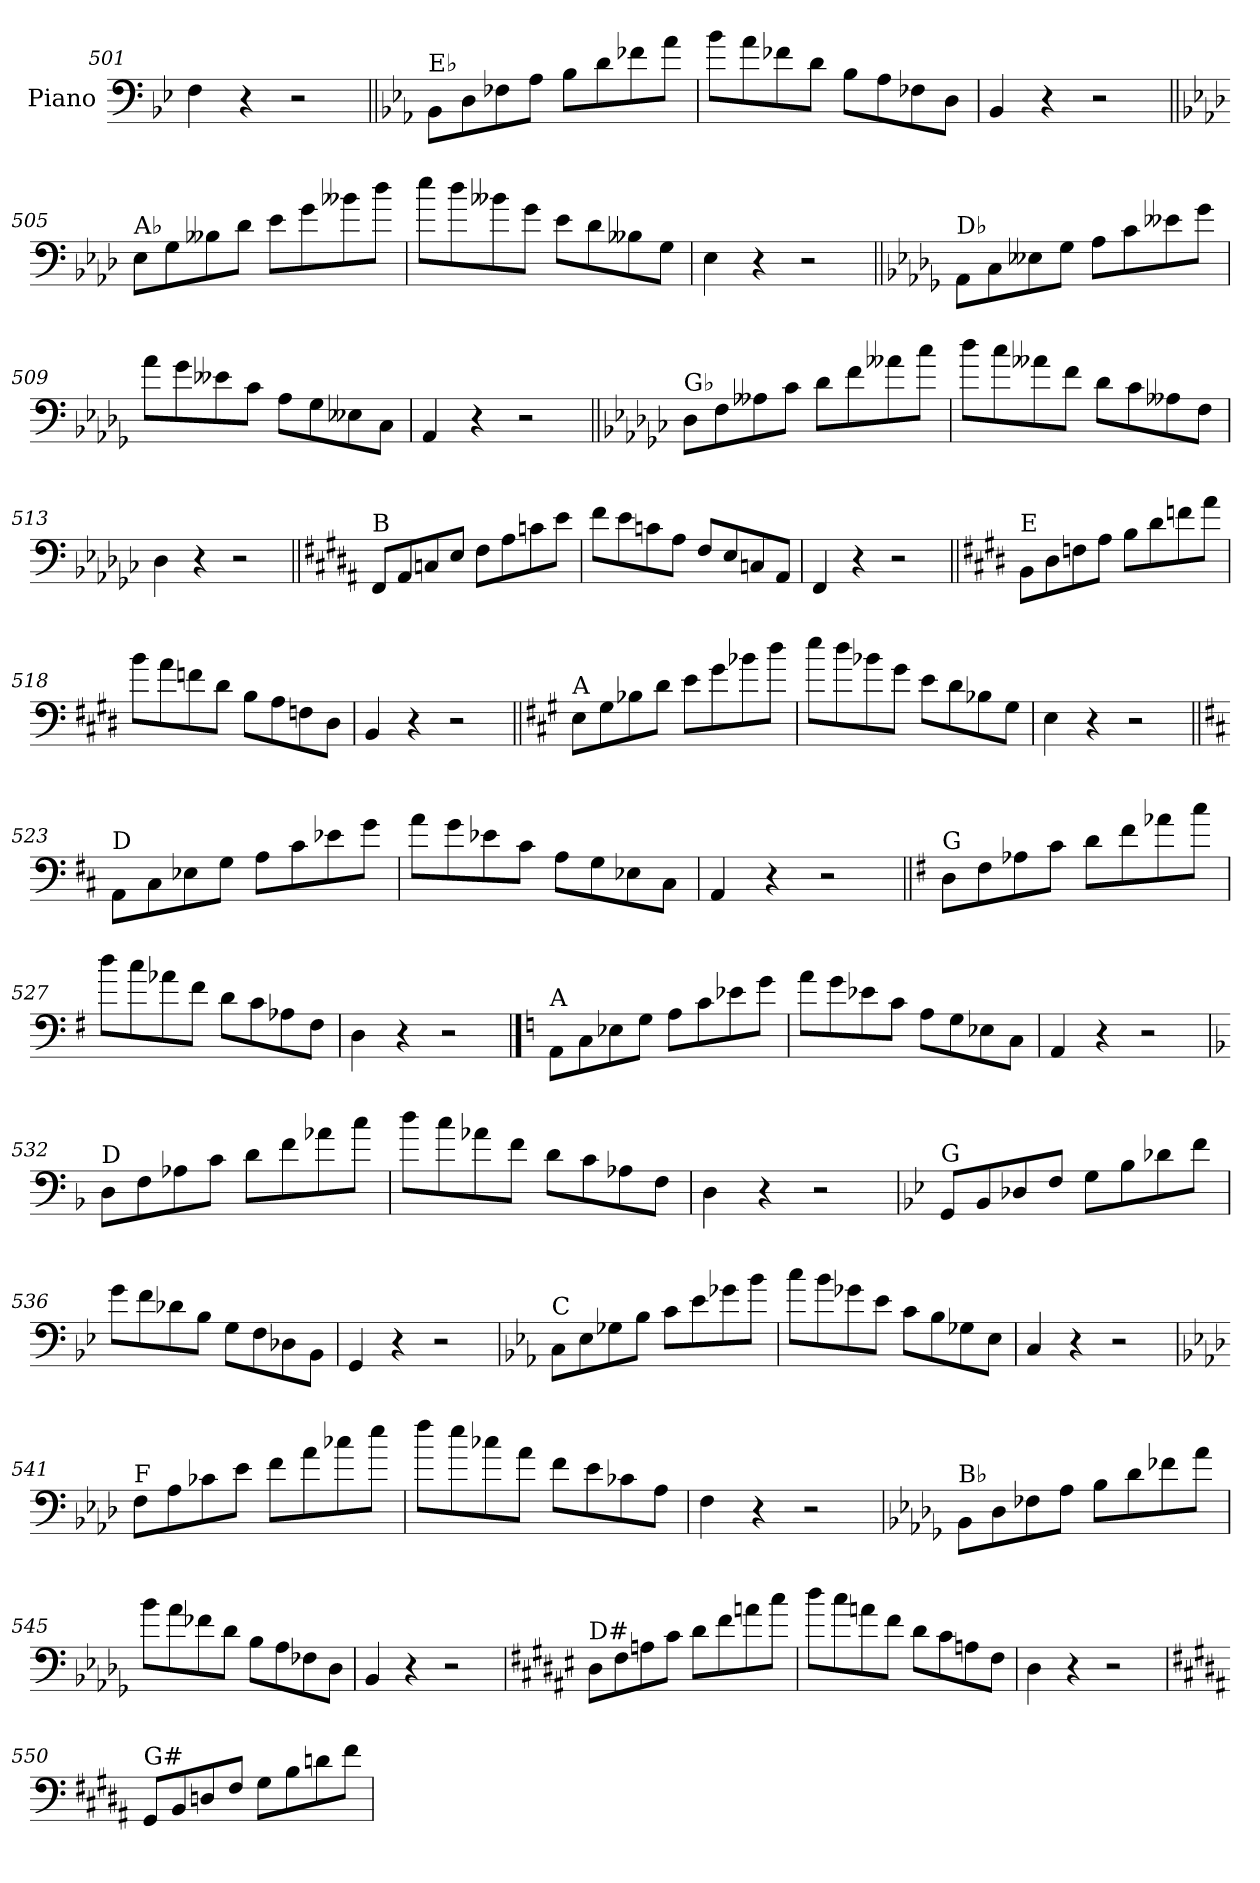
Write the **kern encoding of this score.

**kern
*part1
*staff1
*I"Piano
*I'Pno.
*clefF4
*k[b-e-]
=501
4F\
4r
2r
=502||
*k[b-e-a-]
!LO:TX:a:t=E♭
8BB-\L
8D\
8F-X\
8A-\J
8B-\L
8d\
8f-X\
8a-\J
=503
8b-\L
8a-\
8f-X\
8d\J
8B-\L
8A-\
8F-X\
8D\J
=504
4BB-/
4r
2r
!!LO:LB:g=z
=505||
*k[b-e-a-d-]
!LO:TX:a:t=A♭
8E-\L
8G\
8B--X\
8d-\J
8e-\L
8g\
8b--X\
8dd-\J
=506
8ee-\L
8dd-\
8b--X\
8g\J
8e-\L
8d-\
8B--X\
8G\J
=507
4E-\
4r
2r
=508||
*k[b-e-a-d-g-]
!LO:TX:a:t=D♭
8AA-\L
8C\
8E--X\
8G-\J
8A-\L
8c\
8e--X\
8g-\J
=509
8a-\L
8g-\
8e--X\
8c\J
8A-\L
8G-\
8E--X\
8C\J
=510
4AA-/
4r
2r
!!LO:LB:g=z
=511||
*k[b-e-a-d-g-c-]
!LO:TX:a:t=G♭
8D-\L
8F\
8A--X\
8c-\J
8d-\L
8f\
8a--X\
8cc-\J
=512
8dd-\L
8cc-\
8a--X\
8f\J
8d-\L
8c-\
8A--X\
8F\J
=513
4D-\
4r
2r
=514||
*k[f#c#g#d#a#]
!LO:TX:a:t=B
8FF#/L
8AA#/
8Cn/
8E/J
8F#\L
8A#\
8cn\
8e\J
=515
8f#\L
8e\
8cn\
8A#\J
8F#/L
8E/
8Cn/
8AA#/J
=516
4FF#/
4r
2r
!!LO:LB:g=z
=517||
*k[f#c#g#d#]
!LO:TX:a:t=E
8BB\L
8D#\
8Fn\
8A\J
8B\L
8d#\
8fn\
8a\J
=518
8b\L
8a\
8fn\
8d#\J
8B\L
8A\
8Fn\
8D#\J
=519
4BB/
4r
2r
=520||
*k[f#c#g#]
!LO:TX:a:t=A
8E\L
8G#\
8B-X\
8d\J
8e\L
8g#\
8b-X\
8dd\J
=521
8ee\L
8dd\
8b-X\
8g#\J
8e\L
8d\
8B-X\
8G#\J
=522
4E\
4r
2r
!!LO:LB:g=z
=523||
*k[f#c#]
!LO:TX:a:t=D
8AA\L
8C#\
8E-X\
8G\J
8A\L
8c#\
8e-X\
8g\J
=524
8a\L
8g\
8e-X\
8c#\J
8A\L
8G\
8E-X\
8C#\J
=525
4AA/
4r
2r
=526||
*k[f#]
!LO:TX:a:t=G
8D\L
8F#\
8A-X\
8c\J
8d\L
8f#\
8a-X\
8cc\J
=527
8dd\L
8cc\
8a-X\
8f#\J
8d\L
8c\
8A-X\
8F#\J
=528
4D\
4r
2r
!!LO:PB:g=z
==529
*k[]
!LO:TX:a:t=A
8AA\L
8C\
8E-X\
8G\J
8A\L
8c\
8e-X\
8g\J
=530
8a\L
8g\
8e-X\
8c\J
8A\L
8G\
8E-X\
8C\J
=531
4AA/
4r
2r
=532
*k[b-]
!LO:TX:a:t=D
8D\L
8F\
8A-X\
8c\J
8d\L
8f\
8a-X\
8cc\J
=533
8dd\L
8cc\
8a-X\
8f\J
8d\L
8c\
8A-X\
8F\J
=534
4D\
4r
2r
!!LO:LB:g=z
=535
*k[b-e-]
!LO:TX:a:t=G
8GG/L
8BB-/
8D-X/
8F/J
8G\L
8B-\
8d-X\
8f\J
=536
8g\L
8f\
8d-X\
8B-\J
8G\L
8F\
8D-X\
8BB-\J
=537
4GG/
4r
2r
=538
*k[b-e-a-]
!LO:TX:a:t=C
8C\L
8E-\
8G-X\
8B-\J
8c\L
8e-\
8g-X\
8b-\J
=539
8cc\L
8b-\
8g-X\
8e-\J
8c\L
8B-\
8G-X\
8E-\J
=540
4C/
4r
2r
!!LO:LB:g=z
=541
*k[b-e-a-d-]
!LO:TX:a:t=F
8F\L
8A-\
8c-X\
8e-\J
8f\L
8a-\
8cc-X\
8ee-\J
=542
8ff\L
8ee-\
8cc-X\
8a-\J
8f\L
8e-\
8c-X\
8A-\J
=543
4F\
4r
2r
=544
*k[b-e-a-d-g-]
!LO:TX:a:t=B♭
8BB-\L
8D-\
8F-X\
8A-\J
8B-\L
8d-\
8f-X\
8a-\J
=545
8b-\L
8a-\
8f-X\
8d-\J
8B-\L
8A-\
8F-X\
8D-\J
=546
4BB-/
4r
2r
!!LO:LB:g=z
=547
*k[f#c#g#d#a#e#]
!LO:TX:a:t=D#
8D#\L
8F#\
8An\
8c#\J
8d#\L
8f#\
8an\
8cc#\J
=548
8dd#\L
8cc#\
8an\
8f#\J
8d#\L
8c#\
8An\
8F#\J
=549
4D#\
4r
2r
=550
*k[f#c#g#d#a#]
!LO:TX:a:t=G#
8GG#/L
8BB/
8Dn/
8F#/J
8G#\L
8B\
8dn\
8f#\J
=
*-
